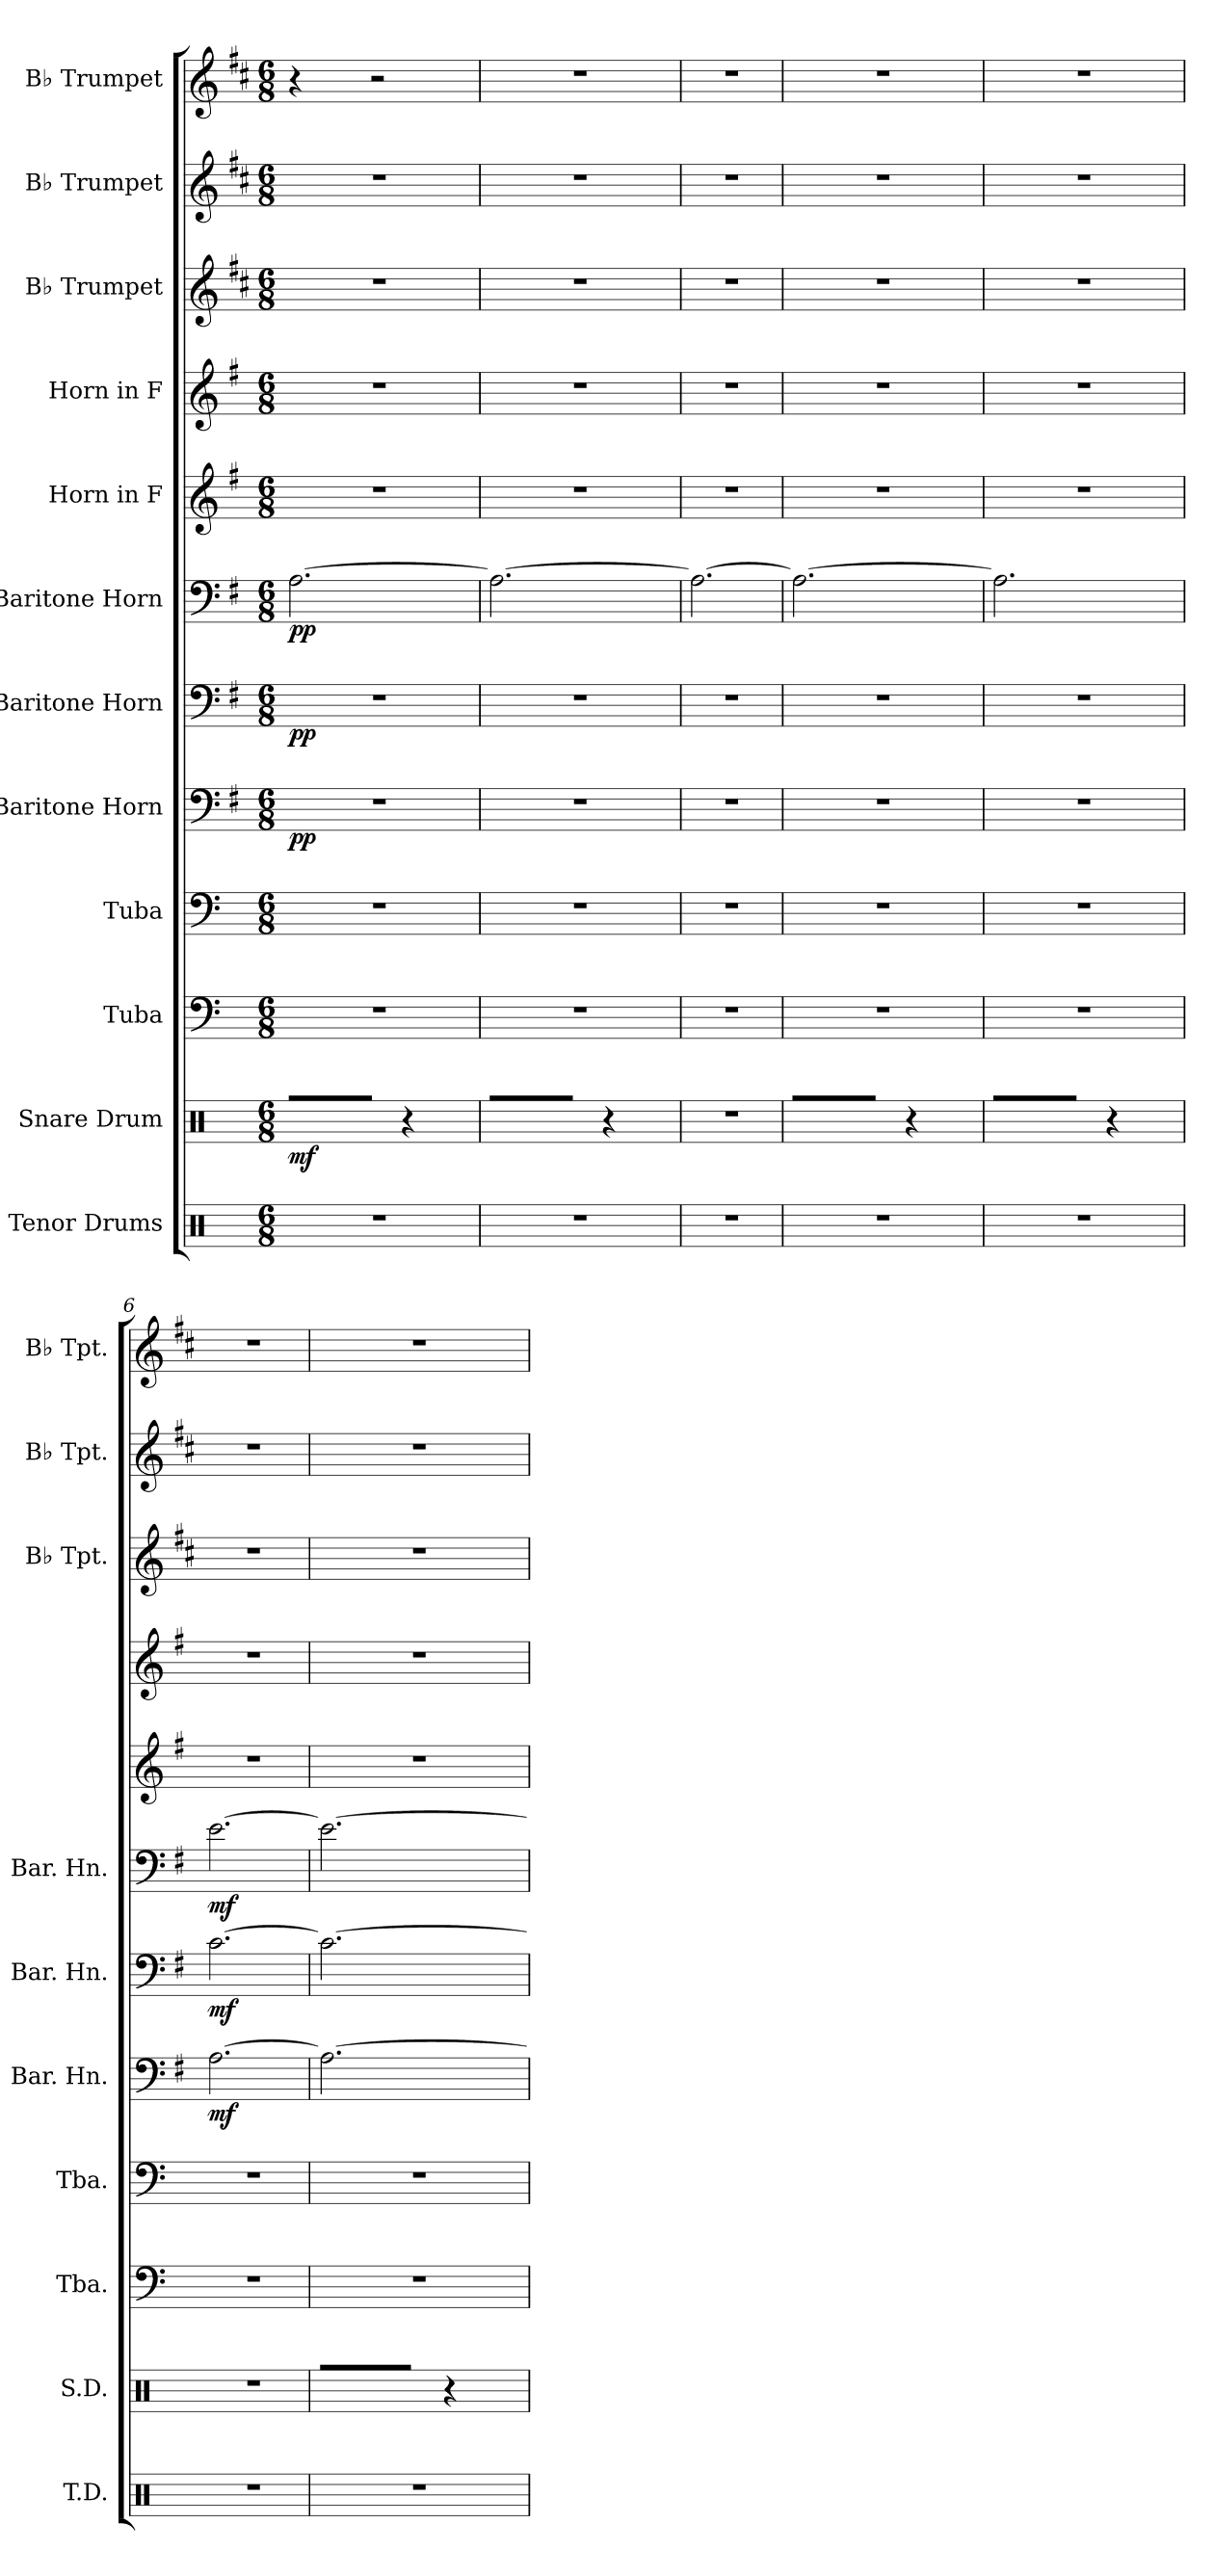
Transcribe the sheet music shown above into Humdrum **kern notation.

**kern	**kern	**dynam	**kern	**kern	**kern	**dynam	**kern	**dynam	**kern	**dynam	**kern	**kern	**kern	**kern	**kern
*part12	*part11	*part11	*part10	*part9	*part8	*part8	*part7	*part7	*part6	*part6	*part5	*part4	*part3	*part2	*part1
*staff12	*staff11	*staff11	*staff10	*staff9	*staff8	*staff8	*staff7	*staff7	*staff6	*staff6	*staff5	*staff4	*staff3	*staff2	*staff1
*I"Tenor Drums	*I"Snare Drum	*	*I"Tuba	*I"Tuba	*I"Baritone Horn	*	*I"Baritone Horn	*	*I"Baritone Horn	*	*I"Horn in F	*I"Horn in F	*I"B♭ Trumpet	*I"B♭ Trumpet	*I"B♭ Trumpet
*I'T.D.	*I'S.D.	*	*I'Tba.	*I'Tba.	*I'Bar. Hn.	*	*I'Bar. Hn.	*	*I'Bar. Hn.	*	*	*	*I'B♭ Tpt.	*I'B♭ Tpt.	*I'B♭ Tpt.
*clefX	*clefX	*	*clefF4	*clefF4	*clefF4	*	*clefF4	*	*clefF4	*	*clefG2	*clefG2	*clefG2	*clefG2	*clefG2
*	*	*	*	*	*ITrd4c7	*	*ITrd4c7	*	*ITrd4c7	*	*ITrd4c7	*ITrd4c7	*ITrd1c2	*ITrd1c2	*ITrd1c2
*k[]	*k[]	*	*k[]	*k[]	*k[]	*	*k[]	*	*k[]	*	*k[]	*k[]	*k[]	*k[]	*k[]
*M6/8	*M6/8	*	*M6/8	*M6/8	*M6/8	*	*M6/8	*	*M6/8	*	*M6/8	*M6/8	*M6/8	*M6/8	*M6/8
=1	=1	=1	=1	=1	=1	=1	=1	=1	=1	=1	=1	=1	=1	=1	=1
!	!LO:N:head=diamond	!LO:DY:b	!	!	!	!LO:DY:b	!	!LO:DY:b	!	!LO:DY:b	!	!	!	!	!
2.r	16R/LL	mf	2.r	2.r	2.r	pp	2.r	pp	[2.D\	pp	2.r	2.r	2.r	2.r	4r
!	!LO:N:head=diamond	!	!	!	!	!	!	!	!	!	!	!	!	!	!
.	16R/	.	.	.	.	.	.	.	.	.	.	.	.	.	.
!	!LO:N:head=diamond	!	!	!	!	!	!	!	!	!	!	!	!	!	!
.	16R/	.	.	.	.	.	.	.	.	.	.	.	.	.	.
!	!LO:N:head=diamond	!	!	!	!	!	!	!	!	!	!	!	!	!	!
.	16R/J	.	.	.	.	.	.	.	.	.	.	.	.	.	.
.	8R'/J	.	.	.	.	.	.	.	.	.	.	.	.	.	2r
.	4r	.	.	.	.	.	.	.	.	.	.	.	.	.	.
.	8R/	.	.	.	.	.	.	.	.	.	.	.	.	.	.
=2	=2	=2	=2	=2	=2	=2	=2	=2	=2	=2	=2	=2	=2	=2	=2
!	!LO:N:head=diamond	!	!	!	!	!	!	!	!	!	!	!	!	!	!
2.r	16R/LL	.	2.r	2.r	2.r	.	2.r	.	2.D\_	.	2.r	2.r	2.r	2.r	2.r
!	!LO:N:head=diamond	!	!	!	!	!	!	!	!	!	!	!	!	!	!
.	16R/	.	.	.	.	.	.	.	.	.	.	.	.	.	.
!	!LO:N:head=diamond	!	!	!	!	!	!	!	!	!	!	!	!	!	!
.	16R/	.	.	.	.	.	.	.	.	.	.	.	.	.	.
!	!LO:N:head=diamond	!	!	!	!	!	!	!	!	!	!	!	!	!	!
.	16R/J	.	.	.	.	.	.	.	.	.	.	.	.	.	.
.	8R'/J	.	.	.	.	.	.	.	.	.	.	.	.	.	.
.	4r	.	.	.	.	.	.	.	.	.	.	.	.	.	.
.	8R/	.	.	.	.	.	.	.	.	.	.	.	.	.	.
=3	=3	=3	=3	=3	=3	=3	=3	=3	=3	=3	=3	=3	=3	=3	=3
2.r	2.r	.	2.r	2.r	2.r	.	2.r	.	2.D\_	.	2.r	2.r	2.r	2.r	2.r
=4	=4	=4	=4	=4	=4	=4	=4	=4	=4	=4	=4	=4	=4	=4	=4
!	!LO:N:head=diamond	!	!	!	!	!	!	!	!	!	!	!	!	!	!
2.r	16R/LL	.	2.r	2.r	2.r	.	2.r	.	2.D\_	.	2.r	2.r	2.r	2.r	2.r
!	!LO:N:head=diamond	!	!	!	!	!	!	!	!	!	!	!	!	!	!
.	16R/	.	.	.	.	.	.	.	.	.	.	.	.	.	.
!	!LO:N:head=diamond	!	!	!	!	!	!	!	!	!	!	!	!	!	!
.	16R/	.	.	.	.	.	.	.	.	.	.	.	.	.	.
!	!LO:N:head=diamond	!	!	!	!	!	!	!	!	!	!	!	!	!	!
.	16R/J	.	.	.	.	.	.	.	.	.	.	.	.	.	.
.	8R'/J	.	.	.	.	.	.	.	.	.	.	.	.	.	.
.	4r	.	.	.	.	.	.	.	.	.	.	.	.	.	.
.	8R/	.	.	.	.	.	.	.	.	.	.	.	.	.	.
=5	=5	=5	=5	=5	=5	=5	=5	=5	=5	=5	=5	=5	=5	=5	=5
!	!LO:N:head=diamond	!	!	!	!	!	!	!	!	!	!	!	!	!	!
2.r	16R/LL	.	2.r	2.r	2.r	.	2.r	.	2.D\]	.	2.r	2.r	2.r	2.r	2.r
!	!LO:N:head=diamond	!	!	!	!	!	!	!	!	!	!	!	!	!	!
.	16R/	.	.	.	.	.	.	.	.	.	.	.	.	.	.
!	!LO:N:head=diamond	!	!	!	!	!	!	!	!	!	!	!	!	!	!
.	16R/	.	.	.	.	.	.	.	.	.	.	.	.	.	.
!	!LO:N:head=diamond	!	!	!	!	!	!	!	!	!	!	!	!	!	!
.	16R/J	.	.	.	.	.	.	.	.	.	.	.	.	.	.
.	8R'/J	.	.	.	.	.	.	.	.	.	.	.	.	.	.
.	4r	.	.	.	.	.	.	.	.	.	.	.	.	.	.
.	8R/	.	.	.	.	.	.	.	.	.	.	.	.	.	.
=6	=6	=6	=6	=6	=6	=6	=6	=6	=6	=6	=6	=6	=6	=6	=6
!	!	!	!	!	!	!LO:DY:b	!	!LO:DY:b	!	!LO:DY:b	!	!	!	!	!
2.r	2.r	.	2.r	2.r	[2.D\	mf	[2.F\	mf	[2.A\	mf	2.r	2.r	2.r	2.r	2.r
!!LO:PB:g=z
=7	=7	=7	=7	=7	=7	=7	=7	=7	=7	=7	=7	=7	=7	=7	=7
!	!LO:N:head=diamond	!	!	!	!	!	!	!	!	!	!	!	!	!	!
2.r	16R/LL	.	2.r	2.r	2.D\_	.	2.F\_	.	2.A\_	.	2.r	2.r	2.r	2.r	2.r
!	!LO:N:head=diamond	!	!	!	!	!	!	!	!	!	!	!	!	!	!
.	16R/	.	.	.	.	.	.	.	.	.	.	.	.	.	.
!	!LO:N:head=diamond	!	!	!	!	!	!	!	!	!	!	!	!	!	!
.	16R/	.	.	.	.	.	.	.	.	.	.	.	.	.	.
!	!LO:N:head=diamond	!	!	!	!	!	!	!	!	!	!	!	!	!	!
.	16R/J	.	.	.	.	.	.	.	.	.	.	.	.	.	.
.	8R'/J	.	.	.	.	.	.	.	.	.	.	.	.	.	.
.	4r	.	.	.	.	.	.	.	.	.	.	.	.	.	.
.	8R/	.	.	.	.	.	.	.	.	.	.	.	.	.	.
=	=	=	=	=	=	=	=	=	=	=	=	=	=	=	=
*-	*-	*-	*-	*-	*-	*-	*-	*-	*-	*-	*-	*-	*-	*-	*-
